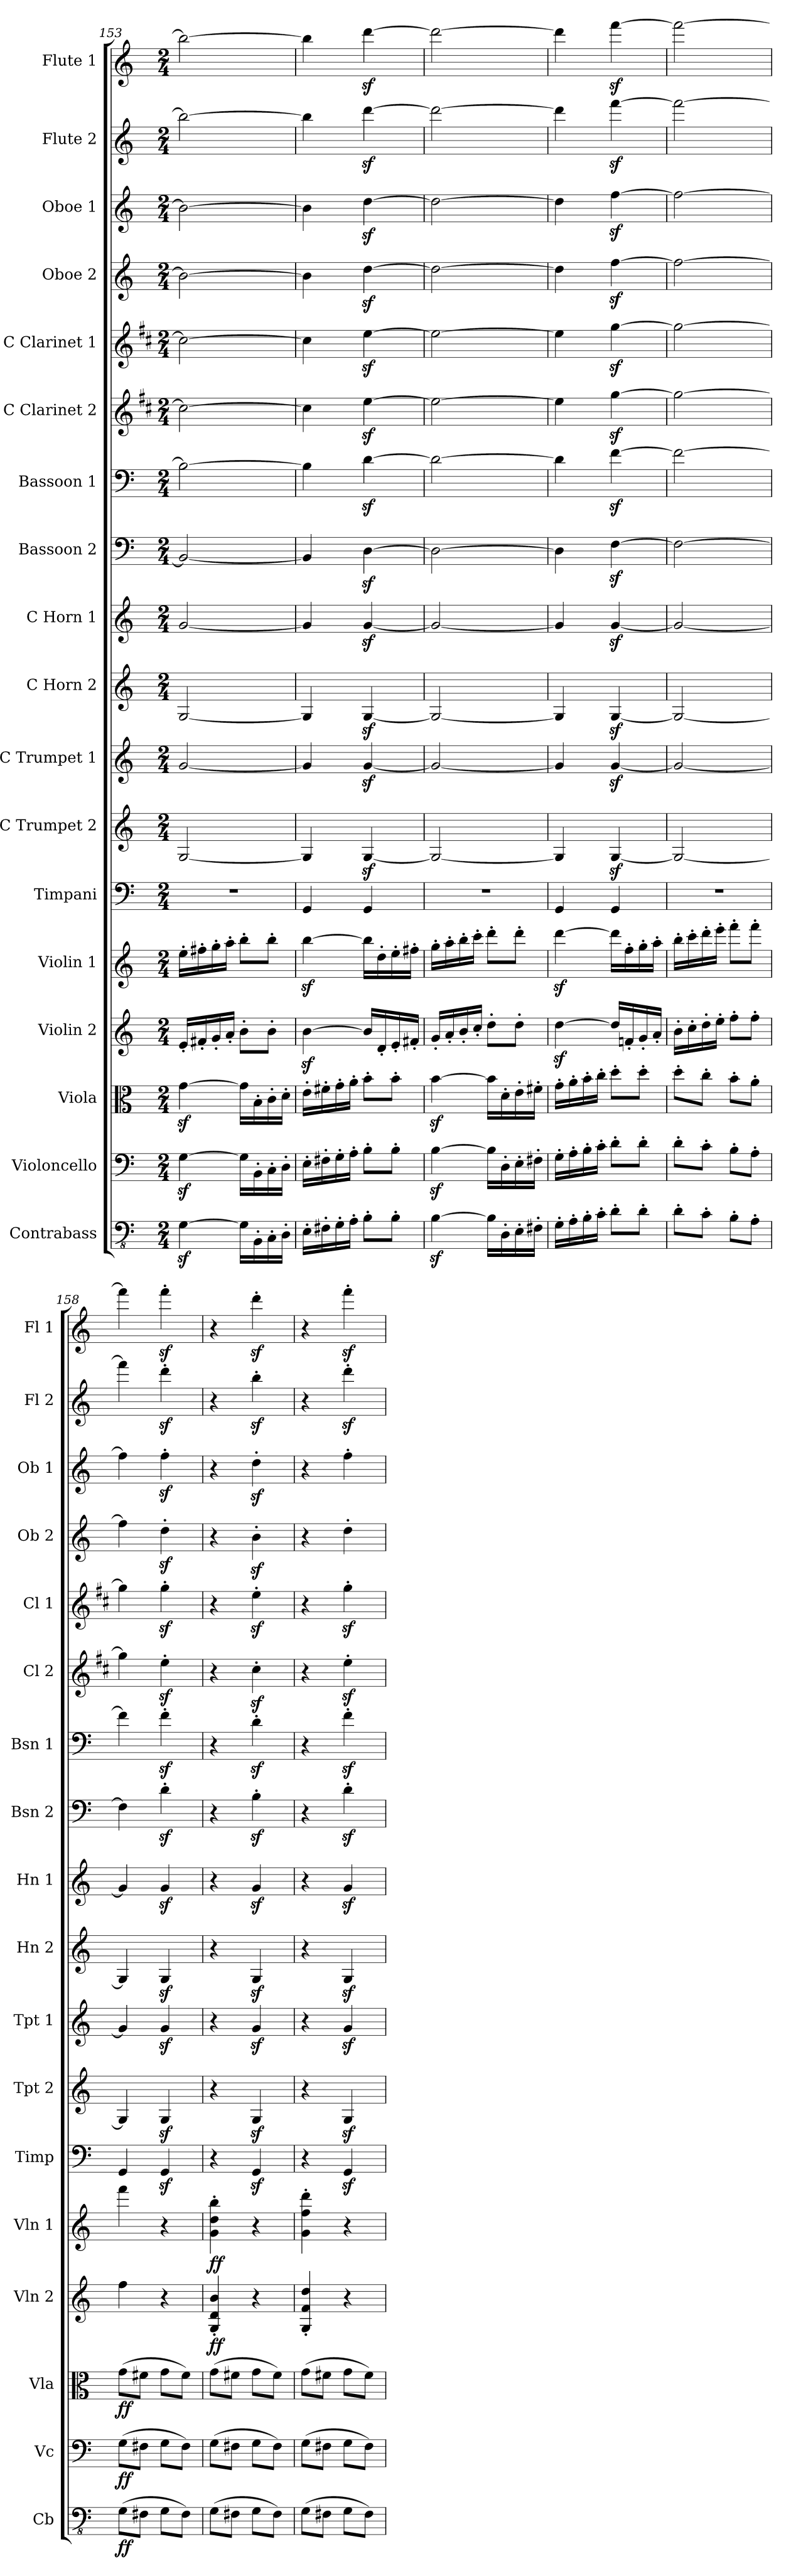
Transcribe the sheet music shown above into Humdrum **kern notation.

**kern	**dynam	**kern	**dynam	**kern	**dynam	**kern	**dynam	**kern	**dynam	**kern	**kern	**kern	**kern	**kern	**kern	**kern	**kern	**kern	**kern	**kern	**kern	**kern
*part18	*part18	*part17	*part17	*part16	*part16	*part15	*part15	*part14	*part14	*part13	*part12	*part11	*part10	*part9	*part8	*part7	*part6	*part5	*part4	*part3	*part2	*part1
*staff18	*staff18	*staff17	*staff17	*staff16	*staff16	*staff15	*staff15	*staff14	*staff14	*staff13	*staff12	*staff11	*staff10	*staff9	*staff8	*staff7	*staff6	*staff5	*staff4	*staff3	*staff2	*staff1
*I"Contrabass	*	*I"Violoncello	*	*I"Viola	*	*I"Violin 2	*	*I"Violin 1	*	*I"Timpani	*I"C Trumpet 2	*I"C Trumpet 1	*I"C Horn 2	*I"C Horn 1	*I"Bassoon 2	*I"Bassoon 1	*I"C Clarinet 2	*I"C Clarinet 1	*I"Oboe 2	*I"Oboe 1	*I"Flute 2	*I"Flute 1
*I'Cb	*	*I'Vc	*	*I'Vla	*	*I'Vln 2	*	*I'Vln 1	*	*I'Timp	*I'Tpt 2	*I'Tpt 1	*I'Hn 2	*I'Hn 1	*I'Bsn 2	*I'Bsn 1	*I'Cl 2	*I'Cl 1	*I'Ob 2	*I'Ob 1	*I'Fl 2	*I'Fl 1
*clefFv4	*	*clefF4	*	*clefC3	*	*clefG2	*	*clefG2	*	*clefF4	*clefG2	*clefG2	*clefG2	*clefG2	*clefF4	*clefF4	*clefG2	*clefG2	*clefG2	*clefG2	*clefG2	*clefG2
*	*	*	*	*	*	*	*	*	*	*	*	*	*ITrd7c12	*ITrd7c12	*	*	*ITrd1c2	*ITrd1c2	*	*	*	*
*k[]	*	*k[]	*	*k[]	*	*k[]	*	*k[]	*	*k[]	*k[]	*k[]	*k[]	*k[]	*k[]	*k[]	*k[]	*k[]	*k[]	*k[]	*k[]	*k[]
*M2/4	*	*M2/4	*	*M2/4	*	*M2/4	*	*M2/4	*	*M2/4	*M2/4	*M2/4	*M2/4	*M2/4	*M2/4	*M2/4	*M2/4	*M2/4	*M2/4	*M2/4	*M2/4	*M2/4
=153	=153	=153	=153	=153	=153	=153	=153	=153	=153	=153	=153	=153	=153	=153	=153	=153	=153	=153	=153	=153	=153	=153
[4GGz<\	.	[4Gz<\	.	[4gz<\	.	16e'/LL	.	16ee'\LL	.	2r	[2G/	[2g/	[2GG/	[2G/	2BB/_	2B\_	2b\_	2b\_	2b\_	2b\_	2bb\_	2bb\_
.	.	.	.	.	.	16f#X'/	.	16ff#X'\	.	.	.	.	.	.	.	.	.	.	.	.	.	.
.	.	.	.	.	.	16g'/	.	16gg'\	.	.	.	.	.	.	.	.	.	.	.	.	.	.
.	.	.	.	.	.	16a'/JJ	.	16aa'\JJ	.	.	.	.	.	.	.	.	.	.	.	.	.	.
16GG\LL]	.	16G\LL]	.	16g\LL]	.	8b'\L	.	8bb'\L	.	.	.	.	.	.	.	.	.	.	.	.	.	.
16BBB'\	.	16BB'\	.	16B'\	.	.	.	.	.	.	.	.	.	.	.	.	.	.	.	.	.	.
16CC'\	.	16C'\	.	16c'\	.	8b'\J	.	8bb'\J	.	.	.	.	.	.	.	.	.	.	.	.	.	.
16DD'\JJ	.	16D'\JJ	.	16d'\JJ	.	.	.	.	.	.	.	.	.	.	.	.	.	.	.	.	.	.
=154	=154	=154	=154	=154	=154	=154	=154	=154	=154	=154	=154	=154	=154	=154	=154	=154	=154	=154	=154	=154	=154	=154
16EE'\LL	.	16E'\LL	.	16e'\LL	.	[4bz<\	.	[4bbz<\	.	4GG/	4G/]	4g/]	4GG/]	4G/]	4BB/]	4B\]	4b\]	4b\]	4b\]	4b\]	4bb\]	4bb\]
16FF#X'\	.	16F#X'\	.	16f#X'\	.	.	.	.	.	.	.	.	.	.	.	.	.	.	.	.	.	.
16GG'\	.	16G'\	.	16g'\	.	.	.	.	.	.	.	.	.	.	.	.	.	.	.	.	.	.
16AA'\JJ	.	16A'\JJ	.	16a'\JJ	.	.	.	.	.	.	.	.	.	.	.	.	.	.	.	.	.	.
8BB'\L	.	8B'\L	.	8b'\L	.	16b/LL]	.	16bb\LL]	.	4GG/	[4Gz</	[4gz</	[4GGz</	[4Gz</	[4Dz<\	[4dz<\	[4ddz<\	[4ddz<\	[4ddz<\	[4ddz<\	[4dddz<\	[4dddz<\
.	.	.	.	.	.	16d'/	.	16dd'\	.	.	.	.	.	.	.	.	.	.	.	.	.	.
8BB'\J	.	8B'\J	.	8b'\J	.	16e'/	.	16ee'\	.	.	.	.	.	.	.	.	.	.	.	.	.	.
.	.	.	.	.	.	16f#X'/JJ	.	16ff#X'\JJ	.	.	.	.	.	.	.	.	.	.	.	.	.	.
!!LO:PB:g=z
=155	=155	=155	=155	=155	=155	=155	=155	=155	=155	=155	=155	=155	=155	=155	=155	=155	=155	=155	=155	=155	=155	=155
[4BBz<\	.	[4Bz<\	.	[4bz<\	.	16g'/LL	.	16gg'\LL	.	2r	2G/_	2g/_	2GG/_	2G/_	2D\_	2d\_	2dd\_	2dd\_	2dd\_	2dd\_	2ddd\_	2ddd\_
.	.	.	.	.	.	16a'/	.	16aa'\	.	.	.	.	.	.	.	.	.	.	.	.	.	.
.	.	.	.	.	.	16b'/	.	16bb'\	.	.	.	.	.	.	.	.	.	.	.	.	.	.
.	.	.	.	.	.	16cc'/JJ	.	16ccc'\JJ	.	.	.	.	.	.	.	.	.	.	.	.	.	.
16BB\LL]	.	16B\LL]	.	16b\LL]	.	8dd'\L	.	8ddd'\L	.	.	.	.	.	.	.	.	.	.	.	.	.	.
16DD'\	.	16D'\	.	16d'\	.	.	.	.	.	.	.	.	.	.	.	.	.	.	.	.	.	.
16EE'\	.	16E'\	.	16e'\	.	8dd'\J	.	8ddd'\J	.	.	.	.	.	.	.	.	.	.	.	.	.	.
16FF#X'\JJ	.	16F#X'\JJ	.	16f#X'\JJ	.	.	.	.	.	.	.	.	.	.	.	.	.	.	.	.	.	.
=156	=156	=156	=156	=156	=156	=156	=156	=156	=156	=156	=156	=156	=156	=156	=156	=156	=156	=156	=156	=156	=156	=156
16GG'\LL	.	16G'\LL	.	16g'\LL	.	[4ddz<\	.	[4dddz<\	.	4GG/	4G/]	4g/]	4GG/]	4G/]	4D\]	4d\]	4dd\]	4dd\]	4dd\]	4dd\]	4ddd\]	4ddd\]
16AA'\	.	16A'\	.	16a'\	.	.	.	.	.	.	.	.	.	.	.	.	.	.	.	.	.	.
16BB'\	.	16B'\	.	16b'\	.	.	.	.	.	.	.	.	.	.	.	.	.	.	.	.	.	.
16C'\JJ	.	16c'\JJ	.	16cc'\JJ	.	.	.	.	.	.	.	.	.	.	.	.	.	.	.	.	.	.
8D'\L	.	8d'\L	.	8dd'\L	.	16dd/LL]	.	16ddd\LL]	.	4GG/	[4Gz</	[4gz</	[4GGz</	[4Gz</	[4Fz<\	[4fz<\	[4ffz<\	[4ffz<\	[4ffz<\	[4ffz<\	[4fffz<\	[4fffz<\
.	.	.	.	.	.	16fn'/	.	16ff'\	.	.	.	.	.	.	.	.	.	.	.	.	.	.
8D'\J	.	8d'\J	.	8dd'\J	.	16g'/	.	16gg'\	.	.	.	.	.	.	.	.	.	.	.	.	.	.
.	.	.	.	.	.	16a'/JJ	.	16aa'\JJ	.	.	.	.	.	.	.	.	.	.	.	.	.	.
=157	=157	=157	=157	=157	=157	=157	=157	=157	=157	=157	=157	=157	=157	=157	=157	=157	=157	=157	=157	=157	=157	=157
8D'\L	.	8d'\L	.	8dd'\L	.	16b'\LL	.	16bb'\LL	.	2r	2G/_	2g/_	2GG/_	2G/_	2F\_	2f\_	2ff\_	2ff\_	2ff\_	2ff\_	2fff\_	2fff\_
.	.	.	.	.	.	16cc'\	.	16ccc'\	.	.	.	.	.	.	.	.	.	.	.	.	.	.
8C'\J	.	8c'\J	.	8cc'\J	.	16dd'\	.	16ddd'\	.	.	.	.	.	.	.	.	.	.	.	.	.	.
.	.	.	.	.	.	16ee'\JJ	.	16eee'\JJ	.	.	.	.	.	.	.	.	.	.	.	.	.	.
8BB'\L	.	8B'\L	.	8b'\L	.	8ff'\L	.	8fff'\L	.	.	.	.	.	.	.	.	.	.	.	.	.	.
8AA'\J	.	8A'\J	.	8a'\J	.	8ff'\J	.	8fff'\J	.	.	.	.	.	.	.	.	.	.	.	.	.	.
=158	=158	=158	=158	=158	=158	=158	=158	=158	=158	=158	=158	=158	=158	=158	=158	=158	=158	=158	=158	=158	=158	=158
!	!LO:DY:b	!	!LO:DY:b	!	!LO:DY:b	!	!	!	!	!	!	!	!	!	!	!	!	!	!	!	!	!
(8GG\L	ff	(8G\L	ff	(8g\L	ff	4ff\	.	4fff\	.	4GG/	4G/]	4g/]	4GG/]	4G/]	4F\]	4f\]	4ff\]	4ff\]	4ff\]	4ff\]	4fff\]	4fff\]
8FF#X\J	.	8F#X\J	.	8f#X\J	.	.	.	.	.	.	.	.	.	.	.	.	.	.	.	.	.	.
8GG\L	.	8G\L	.	8g\L	.	4r	.	4r	.	4GGz</	4Gz</	4gz</	4GGz</	4Gz</	4dz<'\	4fz<'\	4ddz<'\	4ffz<'\	4ddz<'\	4ffz<'\	4dddz<'\	4fffz<'\
8FF#\J)	.	8F#\J)	.	8f#\J)	.	.	.	.	.	.	.	.	.	.	.	.	.	.	.	.	.	.
=159	=159	=159	=159	=159	=159	=159	=159	=159	=159	=159	=159	=159	=159	=159	=159	=159	=159	=159	=159	=159	=159	=159
!	!	!	!	!	!	!	!LO:DY:b	!	!LO:DY:b	!	!	!	!	!	!	!	!	!	!	!	!	!
(8GG\L	.	(8G\L	.	(8g\L	.	4G/' 4d/' 4b/'	ff	4g\' 4dd\' 4bb\'	ff	4r	4r	4r	4r	4r	4r	4r	4r	4r	4r	4r	4r	4r
8FF#X\J	.	8F#X\J	.	8f#X\J	.	.	.	.	.	.	.	.	.	.	.	.	.	.	.	.	.	.
8GG\L	.	8G\L	.	8g\L	.	4r	.	4r	.	4GGz</	4Gz</	4gz</	4GGz</	4Gz</	4Bz<'\	4dz<'\	4bz<'\	4ddz<'\	4bz<'\	4ddz<'\	4bbz<'\	4dddz<'\
8FF#\J)	.	8F#\J)	.	8f#\J)	.	.	.	.	.	.	.	.	.	.	.	.	.	.	.	.	.	.
=160	=160	=160	=160	=160	=160	=160	=160	=160	=160	=160	=160	=160	=160	=160	=160	=160	=160	=160	=160	=160	=160	=160
(8GG\L	.	(8G\L	.	(8g\L	.	4G/' 4f/' 4dd/'	.	4g\' 4ff\' 4ddd\'	.	4r	4r	4r	4r	4r	4r	4r	4r	4r	4r	4r	4r	4r
8FF#X\J	.	8F#X\J	.	8f#X\J	.	.	.	.	.	.	.	.	.	.	.	.	.	.	.	.	.	.
8GG\L	.	8G\L	.	8g\L	.	4r	.	4r	.	4GGz</	4Gz</	4gz</	4GGz</	4Gz</	4dz<'\	4fz<'\	4ddz<'\	4ffz<'\	4dd'\	4ff'\	4dddz<'\	4fffz<'\
8FF#\J)	.	8F#\J)	.	8f#\J)	.	.	.	.	.	.	.	.	.	.	.	.	.	.	.	.	.	.
=	=	=	=	=	=	=	=	=	=	=	=	=	=	=	=	=	=	=	=	=	=	=
*-	*-	*-	*-	*-	*-	*-	*-	*-	*-	*-	*-	*-	*-	*-	*-	*-	*-	*-	*-	*-	*-	*-
